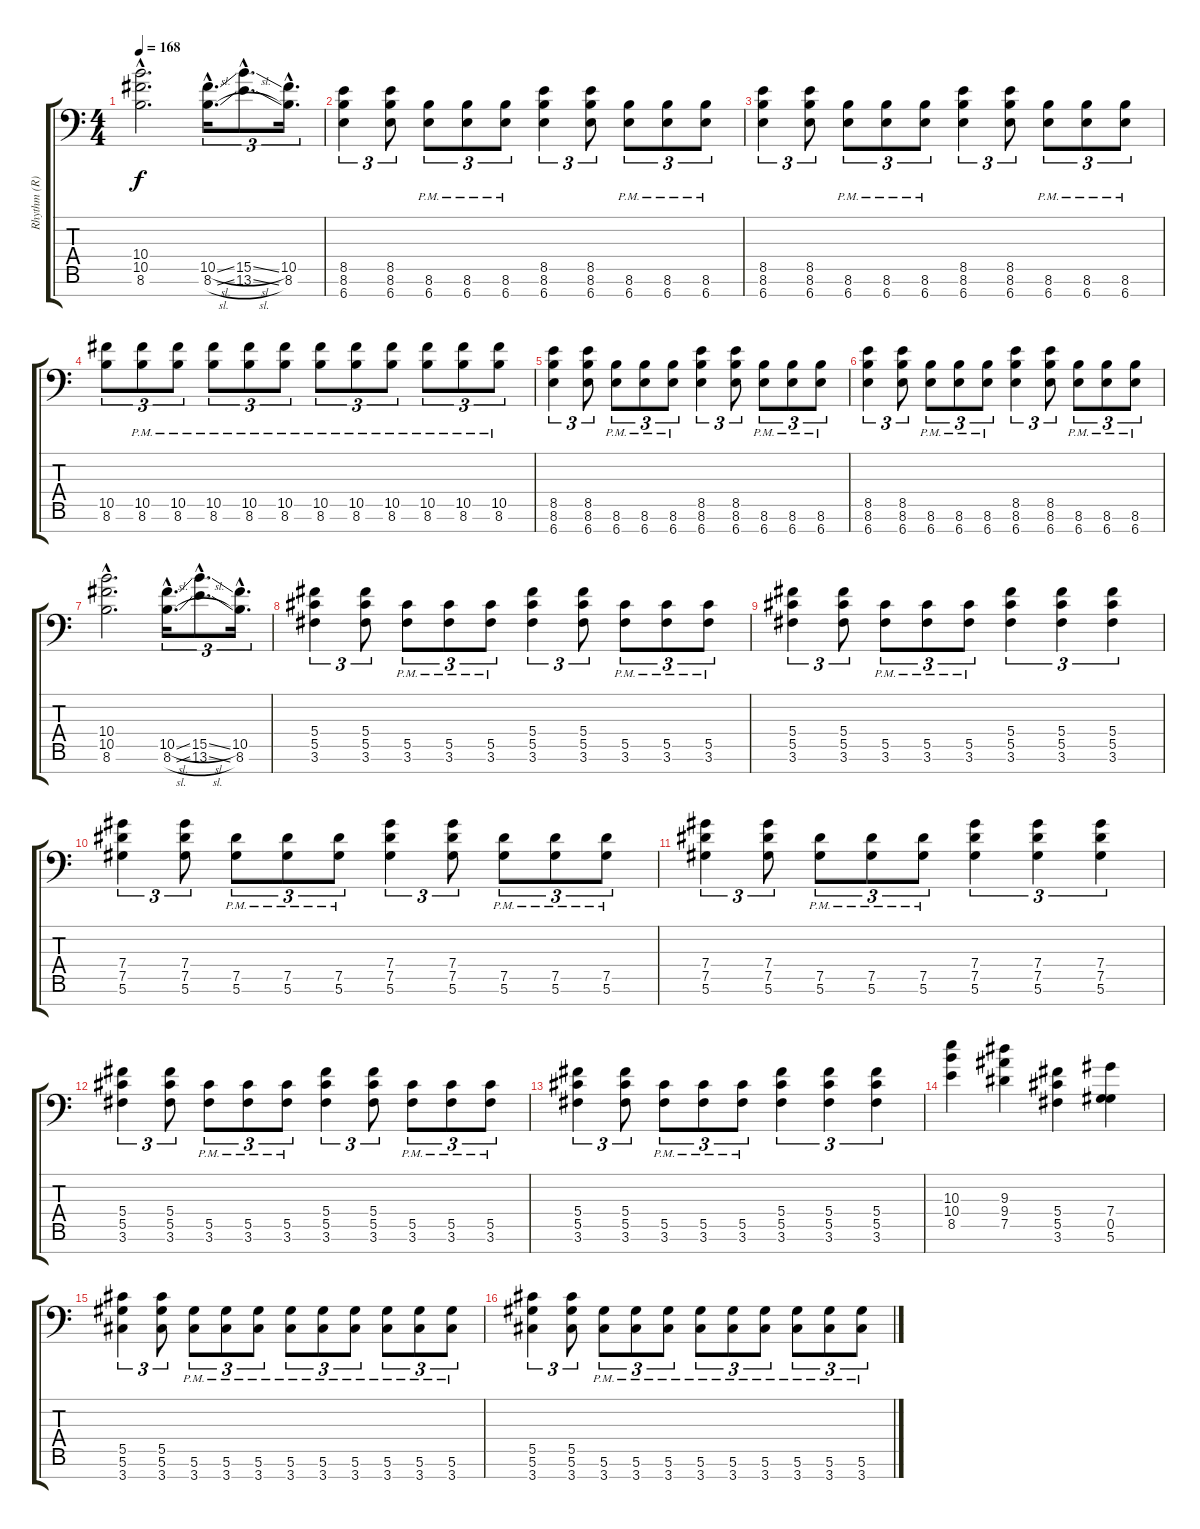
\track ("Rhythm (R)" "Rhythm (R)") {instrument distortionguitar}
\staff {score tabs}
\tuning (Eb4 Bb3 Gb3 Db3 Ab2 Eb2 Bb1) {hide}
\ts (4 4)
\tempo 168
\clef f4
\ks c
(10.4{hac} 10.5{hac} 8.6{hac}).2{d dy f} (10.5{sl hac} 8.6{sl hac}).16{d tu (3 2)} (15.5{sl hac} 13.6{sl hac}).8{d tu (3 2)} (10.5{hac} 8.6{hac}).16{d tu (3 2)} |
(8.5 8.6 6.7).4{tu (3 2)} (8.5 8.6 6.7).8{tu (3 2)} (8.6{pm} 6.7{pm}).8{tu (3 2)} (8.6{pm} 6.7{pm}).8{tu (3 2)} (8.6{pm} 6.7{pm}).8{tu (3 2)} (8.5 8.6 6.7).4{tu (3 2)} (8.5 8.6 6.7).8{tu (3 2)} (8.6{pm} 6.7{pm}).8{tu (3 2)} (8.6{pm} 6.7{pm}).8{tu (3 2)} (8.6{pm} 6.7{pm}).8{tu (3 2)} |
(8.5 8.6 6.7).4{tu (3 2)} (8.5 8.6 6.7).8{tu (3 2)} (8.6{pm} 6.7{pm}).8{tu (3 2)} (8.6{pm} 6.7{pm}).8{tu (3 2)} (8.6{pm} 6.7{pm}).8{tu (3 2)} (8.5 8.6 6.7).4{tu (3 2)} (8.5 8.6 6.7).8{tu (3 2)} (8.6{pm} 6.7{pm}).8{tu (3 2)} (8.6{pm} 6.7{pm}).8{tu (3 2)} (8.6{pm} 6.7{pm}).8{tu (3 2)} |
(10.5 8.6).8{tu (3 2)} (10.5{pm} 8.6{pm}).8{tu (3 2)} (10.5{pm} 8.6{pm}).8{tu (3 2)} (10.5{pm} 8.6{pm}).8{tu (3 2)} (10.5{pm} 8.6{pm}).8{tu (3 2)} (10.5{pm} 8.6{pm}).8{tu (3 2)} (10.5{pm} 8.6{pm}).8{tu (3 2)} (10.5{pm} 8.6{pm}).8{tu (3 2)} (10.5{pm} 8.6{pm}).8{tu (3 2)} (10.5{pm} 8.6{pm}).8{tu (3 2)} (10.5{pm} 8.6{pm}).8{tu (3 2)} (10.5{pm} 8.6{pm}).8{tu (3 2)} |
(8.5 8.6 6.7).4{tu (3 2)} (8.5 8.6 6.7).8{tu (3 2)} (8.6{pm} 6.7{pm}).8{tu (3 2)} (8.6{pm} 6.7{pm}).8{tu (3 2)} (8.6{pm} 6.7{pm}).8{tu (3 2)} (8.5 8.6 6.7).4{tu (3 2)} (8.5 8.6 6.7).8{tu (3 2)} (8.6{pm} 6.7{pm}).8{tu (3 2)} (8.6{pm} 6.7{pm}).8{tu (3 2)} (8.6{pm} 6.7{pm}).8{tu (3 2)} |
(8.5 8.6 6.7).4{tu (3 2)} (8.5 8.6 6.7).8{tu (3 2)} (8.6{pm} 6.7{pm}).8{tu (3 2)} (8.6{pm} 6.7{pm}).8{tu (3 2)} (8.6{pm} 6.7{pm}).8{tu (3 2)} (8.5 8.6 6.7).4{tu (3 2)} (8.5 8.6 6.7).8{tu (3 2)} (8.6{pm} 6.7{pm}).8{tu (3 2)} (8.6{pm} 6.7{pm}).8{tu (3 2)} (8.6{pm} 6.7{pm}).8{tu (3 2)} |
(10.4{hac} 10.5{hac} 8.6{hac}).2{d} (10.5{sl hac} 8.6{sl hac}).16{d tu (3 2)} (15.5{sl hac} 13.6{sl hac}).8{d tu (3 2)} (10.5{hac} 8.6{hac}).16{d tu (3 2)} |
(5.4 5.5 3.6).4{tu (3 2)} (5.4 5.5 3.6).8{tu (3 2)} (5.5{pm} 3.6{pm}).8{tu (3 2)} (5.5{pm} 3.6{pm}).8{tu (3 2)} (5.5{pm} 3.6{pm}).8{tu (3 2)} (5.4 5.5 3.6).4{tu (3 2)} (5.4 5.5 3.6).8{tu (3 2)} (5.5{pm} 3.6{pm}).8{tu (3 2)} (5.5{pm} 3.6{pm}).8{tu (3 2)} (5.5{pm} 3.6{pm}).8{tu (3 2)} |
(5.4 5.5 3.6).4{tu (3 2)} (5.4 5.5 3.6).8{tu (3 2)} (5.5{pm} 3.6{pm}).8{tu (3 2)} (5.5{pm} 3.6{pm}).8{tu (3 2)} (5.5{pm} 3.6{pm}).8{tu (3 2)} (5.4 5.5 3.6).4{tu (3 2)} (5.4 5.5 3.6).4{tu (3 2)} (5.4 5.5 3.6).4{tu (3 2)} |
(7.4 7.5 5.6).4{tu (3 2)} (7.4 7.5 5.6).8{tu (3 2)} (7.5{pm} 5.6{pm}).8{tu (3 2)} (7.5{pm} 5.6{pm}).8{tu (3 2)} (7.5{pm} 5.6{pm}).8{tu (3 2)} (7.4 7.5 5.6).4{tu (3 2)} (7.4 7.5 5.6).8{tu (3 2)} (7.5{pm} 5.6{pm}).8{tu (3 2)} (7.5{pm} 5.6{pm}).8{tu (3 2)} (7.5{pm} 5.6{pm}).8{tu (3 2)} |
(7.4 7.5 5.6).4{tu (3 2)} (7.4 7.5 5.6).8{tu (3 2)} (7.5{pm} 5.6{pm}).8{tu (3 2)} (7.5{pm} 5.6{pm}).8{tu (3 2)} (7.5{pm} 5.6{pm}).8{tu (3 2)} (7.4 7.5 5.6).4{tu (3 2)} (7.4 7.5 5.6).4{tu (3 2)} (7.4 7.5 5.6).4{tu (3 2)} |
(5.4 5.5 3.6).4{tu (3 2)} (5.4 5.5 3.6).8{tu (3 2)} (5.5{pm} 3.6{pm}).8{tu (3 2)} (5.5{pm} 3.6{pm}).8{tu (3 2)} (5.5{pm} 3.6{pm}).8{tu (3 2)} (5.4 5.5 3.6).4{tu (3 2)} (5.4 5.5 3.6).8{tu (3 2)} (5.5{pm} 3.6{pm}).8{tu (3 2)} (5.5{pm} 3.6{pm}).8{tu (3 2)} (5.5{pm} 3.6{pm}).8{tu (3 2)} |
(5.4 5.5 3.6).4{tu (3 2)} (5.4 5.5 3.6).8{tu (3 2)} (5.5{pm} 3.6{pm}).8{tu (3 2)} (5.5{pm} 3.6{pm}).8{tu (3 2)} (5.5{pm} 3.6{pm}).8{tu (3 2)} (5.4 5.5 3.6).4{tu (3 2)} (5.4 5.5 3.6).4{tu (3 2)} (5.4 5.5 3.6).4{tu (3 2)} |
(10.3 10.4 8.5).4 (9.3 9.4 7.5).4 (5.4 5.5 3.6).4 (7.4 0.5 5.6).4 |
(5.5 5.6 3.7).4{tu (3 2) volume 10} (5.5 5.6 3.7).8{tu (3 2)} (5.6{pm} 3.7{pm}).8{tu (3 2)} (5.6{pm} 3.7{pm}).8{tu (3 2)} (5.6{pm} 3.7{pm}).8{tu (3 2)} (5.6{pm} 3.7{pm}).8{tu (3 2)} (5.6{pm} 3.7{pm}).8{tu (3 2)} (5.6{pm} 3.7{pm}).8{tu (3 2)} (5.6{pm} 3.7{pm}).8{tu (3 2)} (5.6{pm} 3.7{pm}).8{tu (3 2)} (5.6{pm} 3.7{pm}).8{tu (3 2)} |
(5.5 5.6 3.7).4{tu (3 2) volume 10} (5.5 5.6 3.7).8{tu (3 2)} (5.6{pm} 3.7{pm}).8{tu (3 2)} (5.6{pm} 3.7{pm}).8{tu (3 2)} (5.6{pm} 3.7{pm}).8{tu (3 2)} (5.6{pm} 3.7{pm}).8{tu (3 2)} (5.6{pm} 3.7{pm}).8{tu (3 2)} (5.6{pm} 3.7{pm}).8{tu (3 2)} (5.6{pm} 3.7{pm}).8{tu (3 2)} (5.6{pm} 3.7{pm}).8{tu (3 2)} (5.6{pm} 3.7{pm}).8{tu (3 2)}
